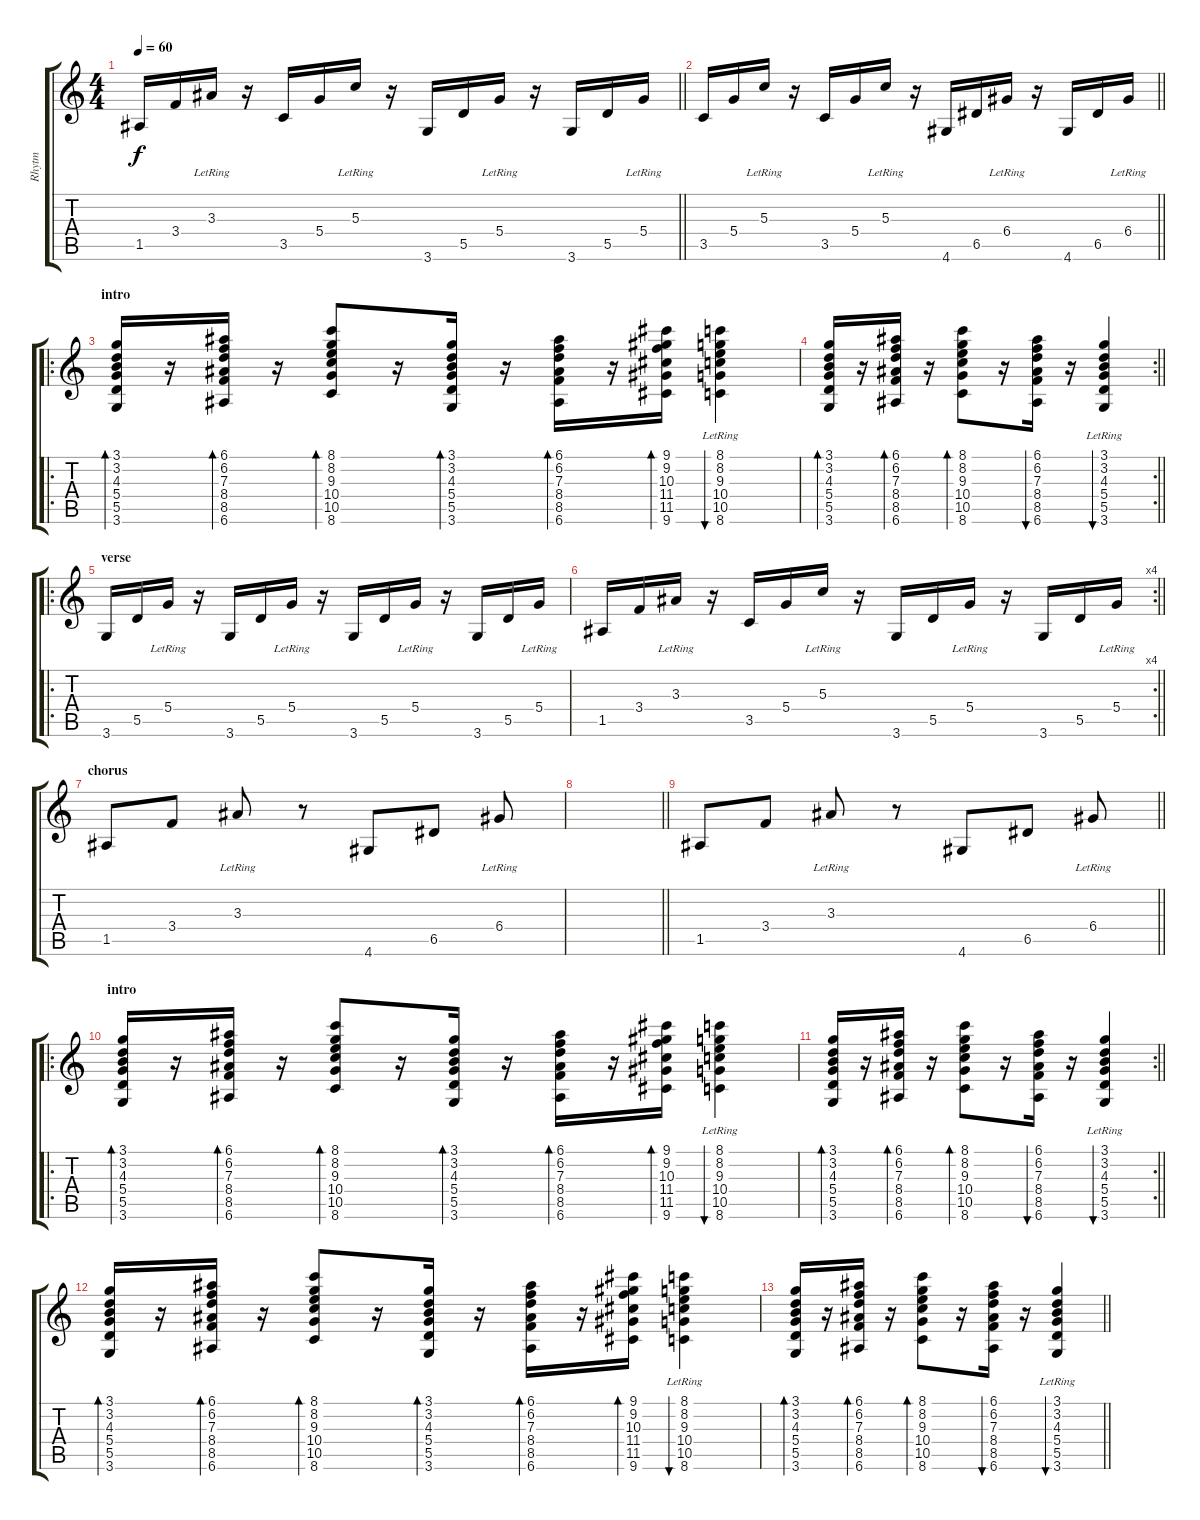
\track ("Rhytm" "Rhytm") {instrument acousticguitarsteel}
\staff {score tabs}
\tuning (E4 B3 G3 D3 A2 E2) {hide}
\ts (4 4)
\tempo 60
\clef g2
\barLineRight lightlight
\ks c
1.5.16{dy f} 3.4.16 3.3{lr}.16 r.16 3.5.16 5.4.16 5.3{lr}.16 r.16 3.6.16 5.5.16 5.4{lr}.16 r.16 3.6.16 5.5.16 5.4{lr}.16 |
\barLineRight lightlight
3.5.16 5.4.16 5.3{lr}.16 r.16 3.5.16 5.4.16 5.3{lr}.16 r.16 4.6.16 6.5.16 6.4{lr}.16 r.16 4.6.16 6.5.16 6.4{lr}.16 |
\ro
\section ("" "intro")
(3.1 3.2 4.3 5.4 5.5 3.6).16{bd 30} r.16 (6.1 6.2 7.3 8.4 8.5 6.6).16{bd 30} r.16 (8.1 8.2 9.3 10.4 10.5 8.6).8{bd 30} r.16 (3.1 3.2 4.3 5.4 5.5 3.6).16{bd 30} r.16 (6.1 6.2 7.3 8.4 8.5 6.6).16{bd 30} r.16 (9.1 9.2 10.3 11.4 11.5 9.6).16{bd 30} (8.1 8.2 9.3 10.4{lr} 10.5 8.6).4{bu 30} |
\rc 2
\barLineRight lightlight
(3.1 3.2 4.3 5.4 5.5 3.6).16{bd 30} r.16 (6.1 6.2 7.3 8.4 8.5 6.6).16{bd 30} r.16 (8.1 8.2 9.3 10.4 10.5 8.6).8{bd 30} r.16 (6.1 6.2 7.3 8.4 8.5 6.6).16{bu 30} r.16 (3.1 3.2{lr} 4.3 5.4 5.5 3.6).4{bu 30} |
\ro
\section ("" "verse")
3.6.16 5.5.16 5.4{lr}.16 r.16 3.6.16 5.5.16 5.4{lr}.16 r.16 3.6.16 5.5.16 5.4{lr}.16 r.16 3.6.16 5.5.16 5.4{lr}.16 |
\rc 4
\barLineRight lightlight
1.5.16 3.4.16 3.3{lr}.16 r.16 3.5.16 5.4.16 5.3{lr}.16 r.16 3.6.16 5.5.16 5.4{lr}.16 r.16 3.6.16 5.5.16 5.4{lr}.16 |
\section ("" "chorus")
1.5.8 3.4.8 3.3{lr}.8 r.8 4.6.8 6.5.8 6.4{lr}.8 |
\barLineRight lightlight
|
\barLineRight lightlight
1.5.8 3.4.8 3.3{lr}.8 r.8 4.6.8 6.5.8 6.4{lr}.8 |
\ro
\section ("" "intro")
(3.1 3.2 4.3 5.4 5.5 3.6).16{bd 30} r.16 (6.1 6.2 7.3 8.4 8.5 6.6).16{bd 30} r.16 (8.1 8.2 9.3 10.4 10.5 8.6).8{bd 30} r.16 (3.1 3.2 4.3 5.4 5.5 3.6).16{bd 30} r.16 (6.1 6.2 7.3 8.4 8.5 6.6).16{bd 30} r.16 (9.1 9.2 10.3 11.4 11.5 9.6).16{bd 30} (8.1 8.2 9.3 10.4{lr} 10.5 8.6).4{bu 30} |
\rc 2
\barLineRight lightlight
(3.1 3.2 4.3 5.4 5.5 3.6).16{bd 30} r.16 (6.1 6.2 7.3 8.4 8.5 6.6).16{bd 30} r.16 (8.1 8.2 9.3 10.4 10.5 8.6).8{bd 30} r.16 (6.1 6.2 7.3 8.4 8.5 6.6).16{bu 30} r.16 (3.1 3.2{lr} 4.3 5.4 5.5 3.6).4{bu 30} |
(3.1 3.2 4.3 5.4 5.5 3.6).16{bd 30} r.16 (6.1 6.2 7.3 8.4 8.5 6.6).16{bd 30} r.16 (8.1 8.2 9.3 10.4 10.5 8.6).8{bd 30} r.16 (3.1 3.2 4.3 5.4 5.5 3.6).16{bd 30} r.16 (6.1 6.2 7.3 8.4 8.5 6.6).16{bd 30} r.16 (9.1 9.2 10.3 11.4 11.5 9.6).16{bd 30} (8.1 8.2 9.3 10.4{lr} 10.5 8.6).4{bu 30} |
\barLineRight lightlight
(3.1 3.2 4.3 5.4 5.5 3.6).16{bd 30} r.16 (6.1 6.2 7.3 8.4 8.5 6.6).16{bd 30} r.16 (8.1 8.2 9.3 10.4 10.5 8.6).8{bd 30} r.16 (6.1 6.2 7.3 8.4 8.5 6.6).16{bu 30} r.16 (3.1 3.2{lr} 4.3 5.4 5.5 3.6).4{bu 30}
